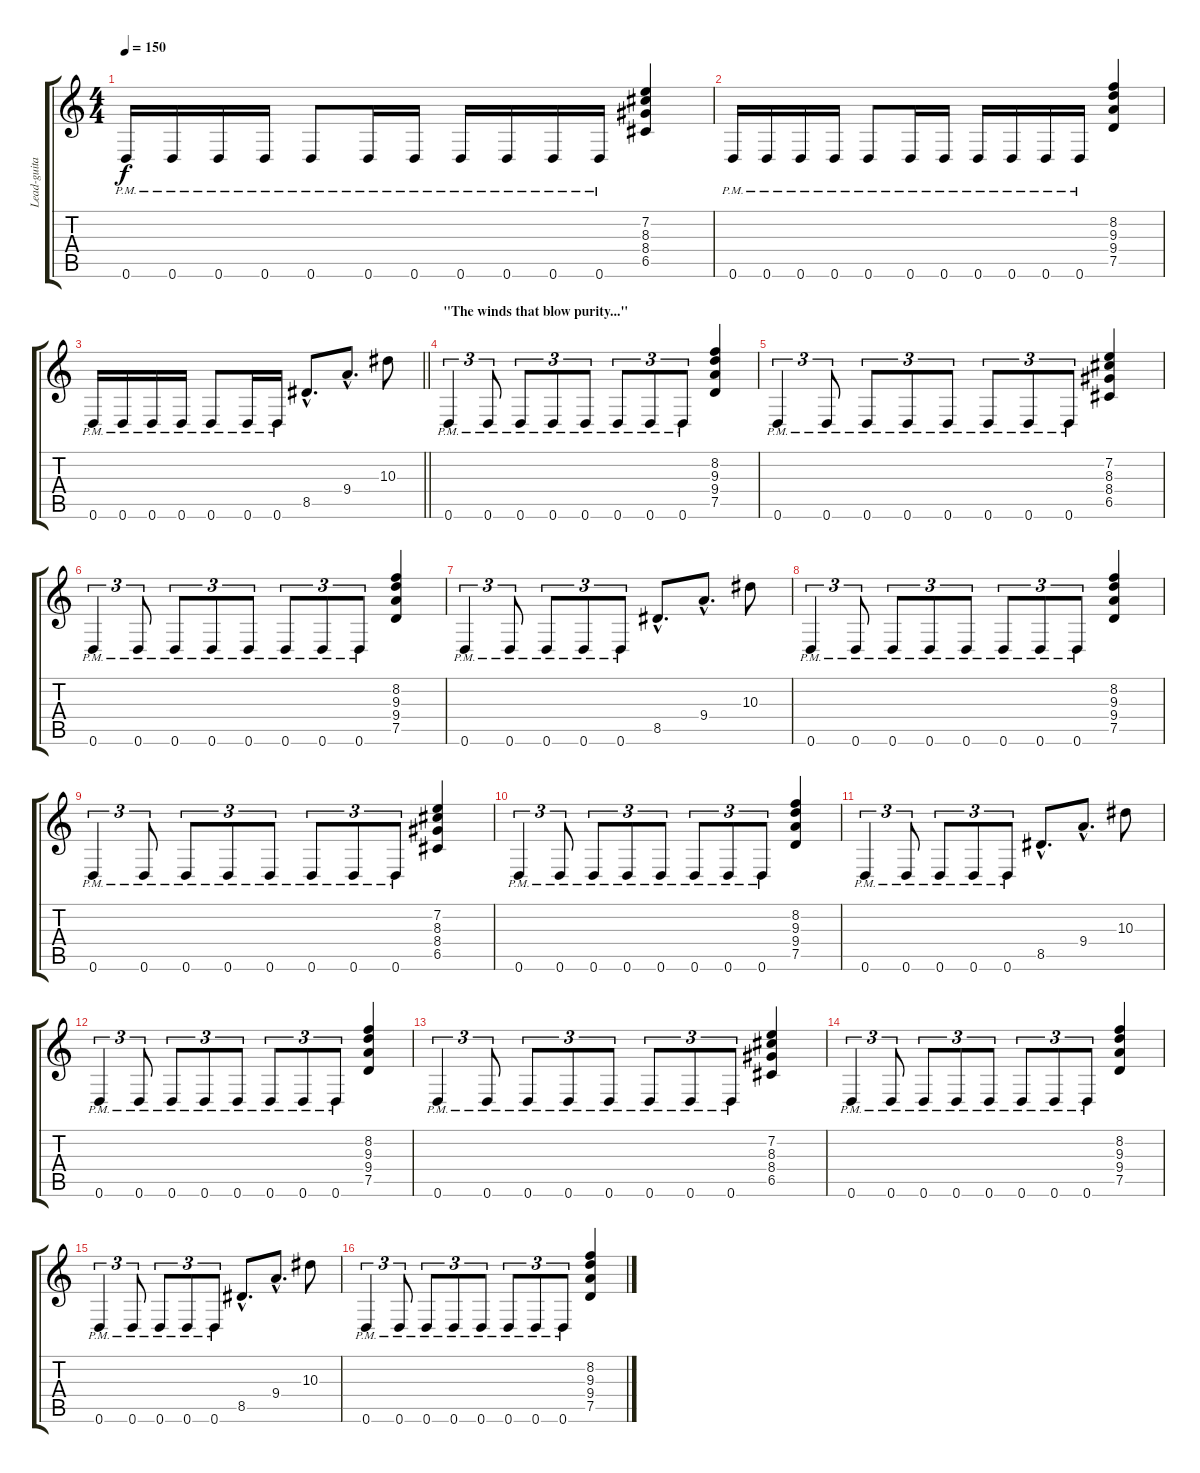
\track ("Lead-guitar - Galder" "Lead-guita") {instrument distortionguitar}
\staff {score tabs}
\tuning (D4 A3 F3 C3 G2 D2) {hide}
\ts (4 4)
\tempo 150
\clef g2
\ks c
0.6{pm}.16{dy f} 0.6{pm}.16 0.6{pm}.16 0.6{pm}.16 0.6{pm}.8 0.6{pm}.16 0.6{pm}.16 0.6{pm}.16 0.6{pm}.16 0.6{pm}.16 0.6{pm}.16 (7.2 8.3 8.4 6.5).4 |
0.6{pm}.16 0.6{pm}.16 0.6{pm}.16 0.6{pm}.16 0.6{pm}.8 0.6{pm}.16 0.6{pm}.16 0.6{pm}.16 0.6{pm}.16 0.6{pm}.16 0.6{pm}.16 (8.2 9.3 9.4 7.5).4 |
\barLineRight lightlight
0.6{pm}.16 0.6{pm}.16 0.6{pm}.16 0.6{pm}.16 0.6{pm}.8 0.6{pm}.16 0.6{pm}.16 8.5{hac}.8{d} 9.4{hac}.8{d} 10.3.8 |
\section ("" "\"The winds that blow purity...\"")
0.6{pm}.4{tu (3 2)} 0.6{pm}.8{tu (3 2)} 0.6{pm}.8{tu (3 2)} 0.6{pm}.8{tu (3 2)} 0.6{pm}.8{tu (3 2)} 0.6{pm}.8{tu (3 2)} 0.6{pm}.8{tu (3 2)} 0.6{pm}.8{tu (3 2)} (8.2 9.3 9.4 7.5).4 |
0.6{pm}.4{tu (3 2)} 0.6{pm}.8{tu (3 2)} 0.6{pm}.8{tu (3 2)} 0.6{pm}.8{tu (3 2)} 0.6{pm}.8{tu (3 2)} 0.6{pm}.8{tu (3 2)} 0.6{pm}.8{tu (3 2)} 0.6{pm}.8{tu (3 2)} (7.2 8.3 8.4 6.5).4 |
0.6{pm}.4{tu (3 2)} 0.6{pm}.8{tu (3 2)} 0.6{pm}.8{tu (3 2)} 0.6{pm}.8{tu (3 2)} 0.6{pm}.8{tu (3 2)} 0.6{pm}.8{tu (3 2)} 0.6{pm}.8{tu (3 2)} 0.6{pm}.8{tu (3 2)} (8.2 9.3 9.4 7.5).4 |
0.6{pm}.4{tu (3 2)} 0.6{pm}.8{tu (3 2)} 0.6{pm}.8{tu (3 2)} 0.6{pm}.8{tu (3 2)} 0.6{pm}.8{tu (3 2)} 8.5{hac}.8{d} 9.4{hac}.8{d} 10.3.8 |
0.6{pm}.4{tu (3 2)} 0.6{pm}.8{tu (3 2)} 0.6{pm}.8{tu (3 2)} 0.6{pm}.8{tu (3 2)} 0.6{pm}.8{tu (3 2)} 0.6{pm}.8{tu (3 2)} 0.6{pm}.8{tu (3 2)} 0.6{pm}.8{tu (3 2)} (8.2 9.3 9.4 7.5).4 |
0.6{pm}.4{tu (3 2)} 0.6{pm}.8{tu (3 2)} 0.6{pm}.8{tu (3 2)} 0.6{pm}.8{tu (3 2)} 0.6{pm}.8{tu (3 2)} 0.6{pm}.8{tu (3 2)} 0.6{pm}.8{tu (3 2)} 0.6{pm}.8{tu (3 2)} (7.2 8.3 8.4 6.5).4 |
0.6{pm}.4{tu (3 2)} 0.6{pm}.8{tu (3 2)} 0.6{pm}.8{tu (3 2)} 0.6{pm}.8{tu (3 2)} 0.6{pm}.8{tu (3 2)} 0.6{pm}.8{tu (3 2)} 0.6{pm}.8{tu (3 2)} 0.6{pm}.8{tu (3 2)} (8.2 9.3 9.4 7.5).4 |
0.6{pm}.4{tu (3 2)} 0.6{pm}.8{tu (3 2)} 0.6{pm}.8{tu (3 2)} 0.6{pm}.8{tu (3 2)} 0.6{pm}.8{tu (3 2)} 8.5{hac}.8{d} 9.4{hac}.8{d} 10.3.8 |
0.6{pm}.4{tu (3 2)} 0.6{pm}.8{tu (3 2)} 0.6{pm}.8{tu (3 2)} 0.6{pm}.8{tu (3 2)} 0.6{pm}.8{tu (3 2)} 0.6{pm}.8{tu (3 2)} 0.6{pm}.8{tu (3 2)} 0.6{pm}.8{tu (3 2)} (8.2 9.3 9.4 7.5).4 |
0.6{pm}.4{tu (3 2)} 0.6{pm}.8{tu (3 2)} 0.6{pm}.8{tu (3 2)} 0.6{pm}.8{tu (3 2)} 0.6{pm}.8{tu (3 2)} 0.6{pm}.8{tu (3 2)} 0.6{pm}.8{tu (3 2)} 0.6{pm}.8{tu (3 2)} (7.2 8.3 8.4 6.5).4 |
0.6{pm}.4{tu (3 2)} 0.6{pm}.8{tu (3 2)} 0.6{pm}.8{tu (3 2)} 0.6{pm}.8{tu (3 2)} 0.6{pm}.8{tu (3 2)} 0.6{pm}.8{tu (3 2)} 0.6{pm}.8{tu (3 2)} 0.6{pm}.8{tu (3 2)} (8.2 9.3 9.4 7.5).4 |
0.6{pm}.4{tu (3 2)} 0.6{pm}.8{tu (3 2)} 0.6{pm}.8{tu (3 2)} 0.6{pm}.8{tu (3 2)} 0.6{pm}.8{tu (3 2)} 8.5{hac}.8{d} 9.4{hac}.8{d} 10.3.8 |
0.6{pm}.4{tu (3 2)} 0.6{pm}.8{tu (3 2)} 0.6{pm}.8{tu (3 2)} 0.6{pm}.8{tu (3 2)} 0.6{pm}.8{tu (3 2)} 0.6{pm}.8{tu (3 2)} 0.6{pm}.8{tu (3 2)} 0.6{pm}.8{tu (3 2)} (8.2 9.3 9.4 7.5).4
